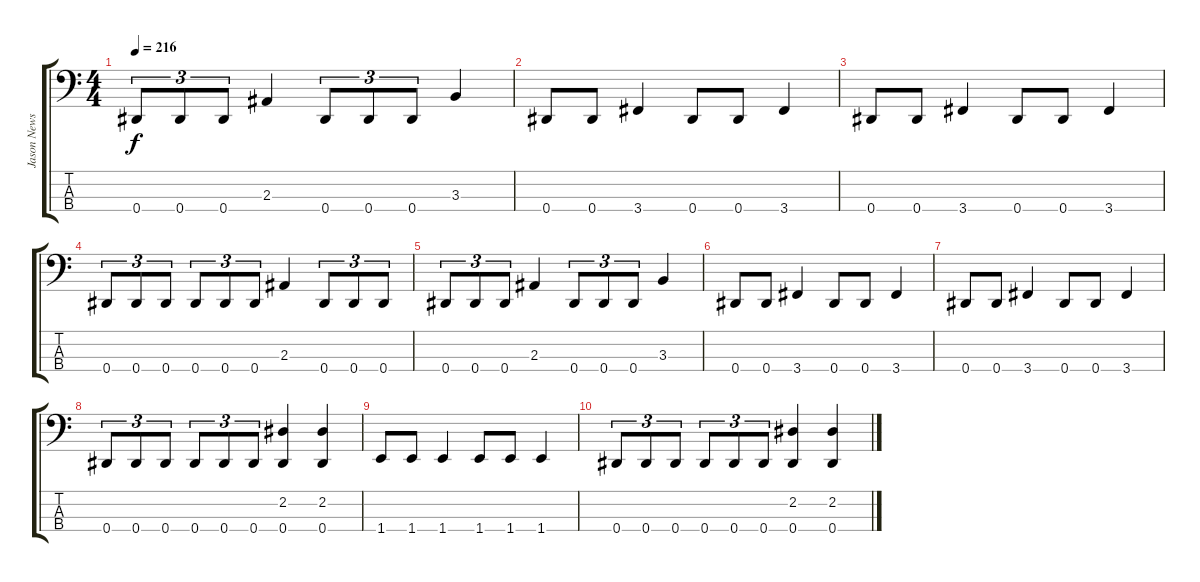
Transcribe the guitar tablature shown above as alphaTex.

\track ("Jason Newsted" "Jason News") {instrument acousticguitarnylon}
\staff {score tabs}
\tuning (Gb2 Db2 Ab1 Eb1) {hide}
\ts (4 4)
\tempo 216
\clef f4
\ks c
0.4.8{tu (3 2) dy f} 0.4.8{tu (3 2)} 0.4.8{tu (3 2)} 2.3.4 0.4.8{tu (3 2)} 0.4.8{tu (3 2)} 0.4.8{tu (3 2)} 3.3.4 |
0.4.8 0.4.8 3.4.4 0.4.8 0.4.8 3.4.4 |
0.4.8 0.4.8 3.4.4 0.4.8 0.4.8 3.4.4 |
0.4.8{tu (3 2)} 0.4.8{tu (3 2)} 0.4.8{tu (3 2)} 0.4.8{tu (3 2)} 0.4.8{tu (3 2)} 0.4.8{tu (3 2)} 2.3.4 0.4.8{tu (3 2)} 0.4.8{tu (3 2)} 0.4.8{tu (3 2)} |
0.4.8{tu (3 2)} 0.4.8{tu (3 2)} 0.4.8{tu (3 2)} 2.3.4 0.4.8{tu (3 2)} 0.4.8{tu (3 2)} 0.4.8{tu (3 2)} 3.3.4 |
0.4.8 0.4.8 3.4.4 0.4.8 0.4.8 3.4.4 |
0.4.8 0.4.8 3.4.4 0.4.8 0.4.8 3.4.4 |
0.4.8{tu (3 2)} 0.4.8{tu (3 2)} 0.4.8{tu (3 2)} 0.4.8{tu (3 2)} 0.4.8{tu (3 2)} 0.4.8{tu (3 2)} (2.2 0.4).4 (2.2 0.4).4 |
1.4.8 1.4.8 1.4.4 1.4.8 1.4.8 1.4.4 |
0.4.8{tu (3 2)} 0.4.8{tu (3 2)} 0.4.8{tu (3 2)} 0.4.8{tu (3 2)} 0.4.8{tu (3 2)} 0.4.8{tu (3 2)} (2.2 0.4).4 (2.2 0.4).4
